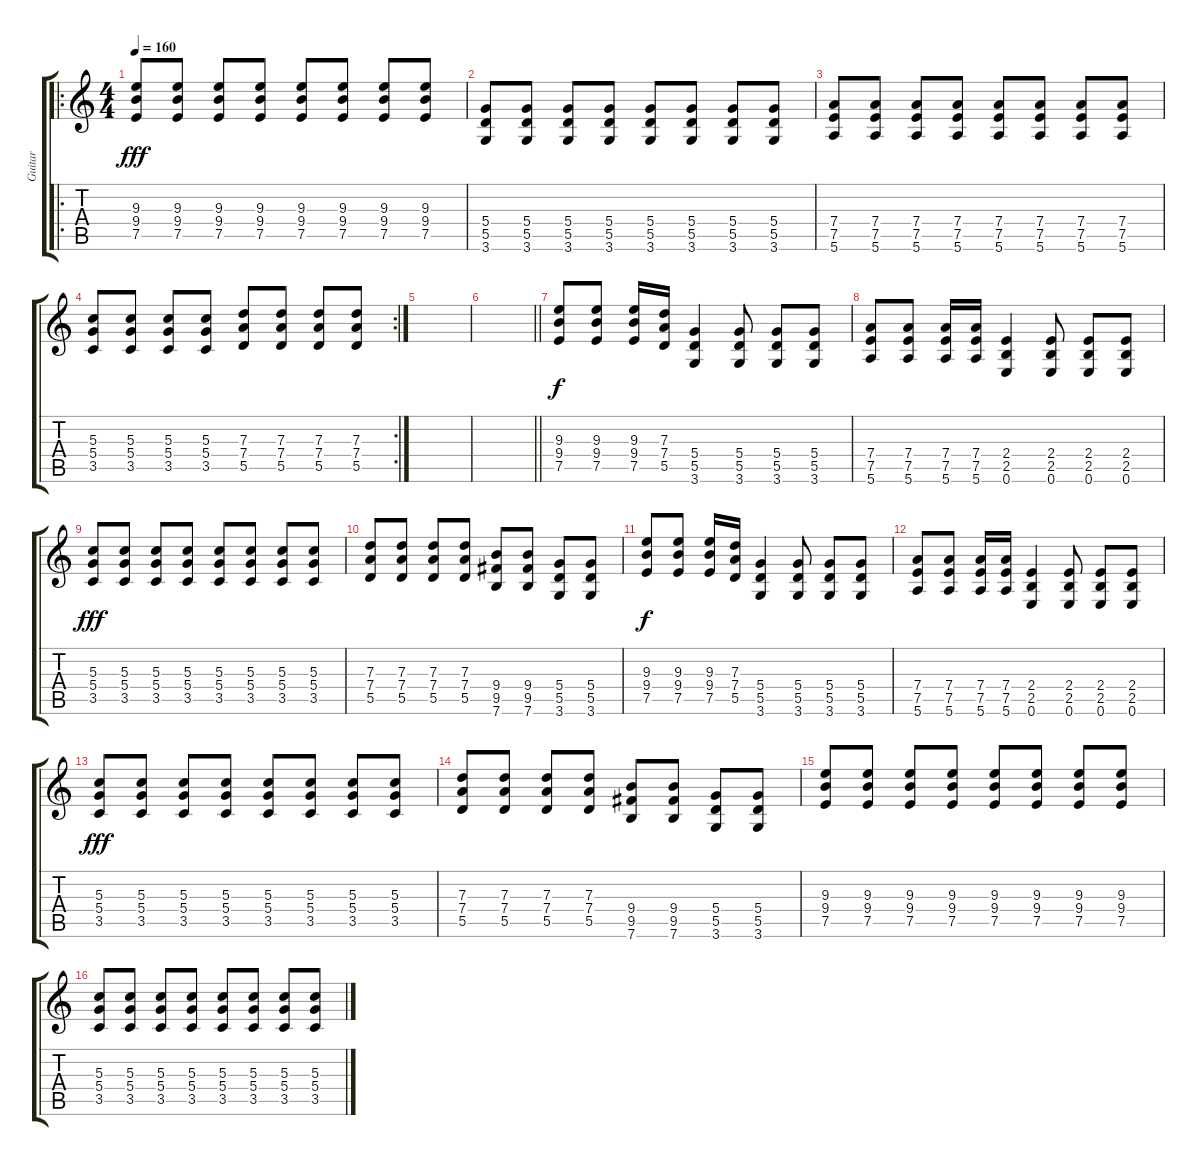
\track ("Guitar" "Guitar") {instrument overdrivenguitar}
\staff {score tabs}
\tuning (E4 B3 G3 D3 A2 E2) {hide}
\ro
\ts (4 4)
\tempo 160
\clef g2
\ks c
(9.3 9.4 7.5).8{dy fff} (9.3 9.4 7.5).8 (9.3 9.4 7.5).8 (9.3 9.4 7.5).8 (9.3 9.4 7.5).8 (9.3 9.4 7.5).8 (9.3 9.4 7.5).8 (9.3 9.4 7.5).8 |
(5.4 5.5 3.6).8 (5.4 5.5 3.6).8 (5.4 5.5 3.6).8 (5.4 5.5 3.6).8 (5.4 5.5 3.6).8 (5.4 5.5 3.6).8 (5.4 5.5 3.6).8 (5.4 5.5 3.6).8 |
(7.4 7.5 5.6).8 (7.4 7.5 5.6).8 (7.4 7.5 5.6).8 (7.4 7.5 5.6).8 (7.4 7.5 5.6).8 (7.4 7.5 5.6).8 (7.4 7.5 5.6).8 (7.4 7.5 5.6).8 |
\rc 2
(5.3 5.4 3.5).8 (5.3 5.4 3.5).8 (5.3 5.4 3.5).8 (5.3 5.4 3.5).8 (7.3 7.4 5.5).8 (7.3 7.4 5.5).8 (7.3 7.4 5.5).8 (7.3 7.4 5.5).8 |
|
\barLineRight lightlight
|
(9.3 9.4 7.5).8{dy f} (9.3 9.4 7.5).8 (9.3 9.4 7.5).16 (7.3 7.4 5.5).16 (5.4 5.5 3.6).4 (5.4 5.5 3.6).8 (5.4 5.5 3.6).8 (5.4 5.5 3.6).8 |
(7.4 7.5 5.6).8 (7.4 7.5 5.6).8 (7.4 7.5 5.6).16 (7.4 7.5 5.6).16 (2.4 2.5 0.6).4 (2.4 2.5 0.6).8 (2.4 2.5 0.6).8 (2.4 2.5 0.6).8 |
(5.3 5.4 3.5).8{dy fff} (5.3 5.4 3.5).8 (5.3 5.4 3.5).8 (5.3 5.4 3.5).8 (5.3 5.4 3.5).8 (5.3 5.4 3.5).8 (5.3 5.4 3.5).8 (5.3 5.4 3.5).8 |
(7.3 7.4 5.5).8 (7.3 7.4 5.5).8 (7.3 7.4 5.5).8 (7.3 7.4 5.5).8 (9.4 9.5 7.6).8 (9.4 9.5 7.6).8 (5.4 5.5 3.6).8 (5.4 5.5 3.6).8 |
(9.3 9.4 7.5).8{dy f} (9.3 9.4 7.5).8 (9.3 9.4 7.5).16 (7.3 7.4 5.5).16 (5.4 5.5 3.6).4 (5.4 5.5 3.6).8 (5.4 5.5 3.6).8 (5.4 5.5 3.6).8 |
(7.4 7.5 5.6).8 (7.4 7.5 5.6).8 (7.4 7.5 5.6).16 (7.4 7.5 5.6).16 (2.4 2.5 0.6).4 (2.4 2.5 0.6).8 (2.4 2.5 0.6).8 (2.4 2.5 0.6).8 |
(5.3 5.4 3.5).8{dy fff} (5.3 5.4 3.5).8 (5.3 5.4 3.5).8 (5.3 5.4 3.5).8 (5.3 5.4 3.5).8 (5.3 5.4 3.5).8 (5.3 5.4 3.5).8 (5.3 5.4 3.5).8 |
(7.3 7.4 5.5).8 (7.3 7.4 5.5).8 (7.3 7.4 5.5).8 (7.3 7.4 5.5).8 (9.4 9.5 7.6).8 (9.4 9.5 7.6).8 (5.4 5.5 3.6).8 (5.4 5.5 3.6).8 |
(9.3 9.4 7.5).8 (9.3 9.4 7.5).8 (9.3 9.4 7.5).8 (9.3 9.4 7.5).8 (9.3 9.4 7.5).8 (9.3 9.4 7.5).8 (9.3 9.4 7.5).8 (9.3 9.4 7.5).8 |
(5.3 5.4 3.5).8 (5.3 5.4 3.5).8 (5.3 5.4 3.5).8 (5.3 5.4 3.5).8 (5.3 5.4 3.5).8 (5.3 5.4 3.5).8 (5.3 5.4 3.5).8 (5.3 5.4 3.5).8
